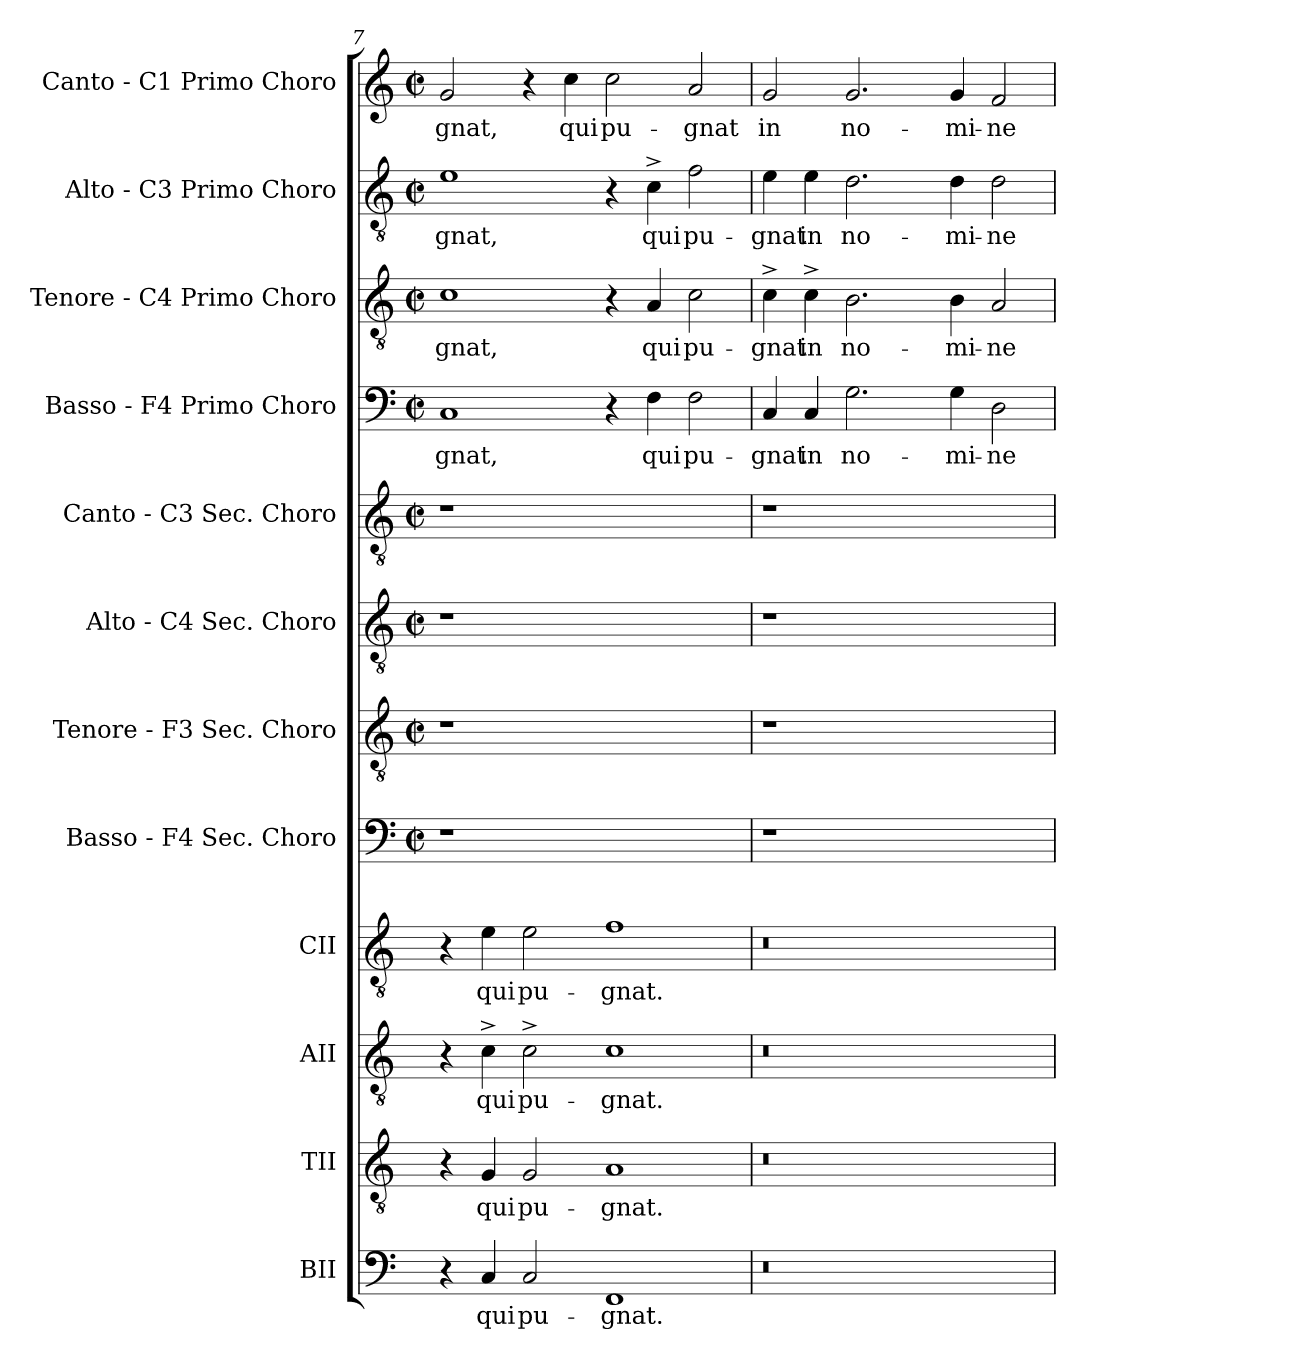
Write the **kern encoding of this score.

**kern	**text	**kern	**text	**kern	**text	**kern	**text	**kern	**kern	**kern	**kern	**kern	**text	**kern	**text	**kern	**text	**kern	**text
*part12	*part12	*part11	*part11	*part10	*part10	*part9	*part9	*part8	*part7	*part6	*part5	*part4	*part4	*part3	*part3	*part2	*part2	*part1	*part1
*staff12	*staff12	*staff11	*staff11	*staff10	*staff10	*staff9	*staff9	*staff8	*staff7	*staff6	*staff5	*staff4	*staff4	*staff3	*staff3	*staff2	*staff2	*staff1	*staff1
*I"BII	*	*I"TII	*	*I"AII	*	*I"CII	*	*I"Basso - F4  Sec. Choro	*I"Tenore - F3  Sec. Choro	*I"Alto - C4  Sec. Choro	*I"Canto - C3  Sec. Choro	*I"Basso - F4  Primo Choro	*	*I"Tenore - C4  Primo Choro	*	*I"Alto - C3  Primo Choro	*	*I"Canto - C1  Primo Choro	*
*I'BII	*	*I'TII	*	*I'AII	*	*I'CII	*	*I'Ch	*I'Ch	*I'Ch	*I'Ch	*I'BI	*	*I'TI	*	*I'AI	*	*I'CI	*
!!LO:LB:g=z
*clefF4	*	*clefGv2	*	*clefGv2	*	*clefGv2	*	*clefF4	*clefGv2	*clefGv2	*clefGv2	*clefF4	*	*clefGv2	*	*clefGv2	*	*clefG2	*
*	*	*	*	*	*	*	*	*M2/2	*M2/2	*M2/2	*M2/2	*M2/2	*	*M2/2	*	*M2/2	*	*M2/2	*
*	*	*	*	*	*	*	*	*met(c|)	*met(c|)	*met(c|)	*met(c|)	*met(c|)	*	*met(c|)	*	*met(c|)	*	*met(c|)	*
=7	=7	=7	=7	=7	=7	=7	=7	=7	=7	=7	=7	=7	=7	=7	=7	=7	=7	=7	=7
!	!	!	!	!	!	!	!	!	!	!	!	!	!LO:LY:b:cj	!	!LO:LY:b:cj	!	!LO:LY:b:cj	!	!LO:LY:b:cj
4r	.	4r	.	4r	.	4r	.	1r	1r	1r	1r	1C	-gnat,	1c	-gnat,	1e	-gnat,	2g/	-gnat,
!	!LO:LY:b:cj	!	!LO:LY:b:cj	!	!LO:LY:b:cj	!	!LO:LY:b:cj	!	!	!	!	!	!	!	!	!	!	!	!
4C/	qui	4G/	qui	4c^<\	qui	4e\	qui	.	.	.	.	.	.	.	.	.	.	.	.
!	!LO:LY:b:cj	!	!LO:LY:b:cj	!	!LO:LY:b:cj	!	!LO:LY:b:cj	!	!	!	!	!	!	!	!	!	!	!	!
2C/	pu-	2G/	pu-	2c^<\	pu-	2e\	pu-	.	.	.	.	.	.	.	.	.	.	4r	.
!	!	!	!	!	!	!	!	!	!	!	!	!	!	!	!	!	!	!	!LO:LY:b:cj
.	.	.	.	.	.	.	.	.	.	.	.	.	.	.	.	.	.	4cc\	qui
!	!LO:LY:b:cj	!	!LO:LY:b:cj	!	!LO:LY:b:cj	!	!LO:LY:b:cj	!	!	!	!	!	!	!	!	!	!	!	!LO:LY:b:cj
1FF	-gnat.	1A	-gnat.	1c	-gnat.	1f	-gnat.	1ryy	1ryy	1ryy	1ryy	4r	.	4r	.	4r	.	2cc\	pu-
!	!	!	!	!	!	!	!	!	!	!	!	!	!LO:LY:b:cj	!	!LO:LY:b:cj	!	!LO:LY:b:cj	!	!
.	.	.	.	.	.	.	.	.	.	.	.	4F\	qui	4A/	qui	4c^<\	qui	.	.
!	!	!	!	!	!	!	!	!	!	!	!	!	!LO:LY:b:cj	!	!LO:LY:b:cj	!	!LO:LY:b:cj	!	!LO:LY:b:cj
.	.	.	.	.	.	.	.	.	.	.	.	2F\	pu-	2c\	pu-	2f\	pu-	2a/	-gnat
=8	=8	=8	=8	=8	=8	=8	=8	=8	=8	=8	=8	=8	=8	=8	=8	=8	=8	=8	=8
!	!	!	!	!	!	!	!	!	!	!	!	!	!LO:LY:b:cj	!	!LO:LY:b:cj	!	!LO:LY:b:cj	!	!LO:LY:b:cj
0r	.	0r	.	0r	.	0r	.	1r	1r	1r	1r	4C/	-gnat	4c^<\	-gnat	4e\	-gnat	2g/	in
!	!	!	!	!	!	!	!	!	!	!	!	!	!LO:LY:b:cj	!	!LO:LY:b:cj	!	!LO:LY:b:cj	!	!
.	.	.	.	.	.	.	.	.	.	.	.	4C/	in	4c^<\	in	4e\	in	.	.
!	!	!	!	!	!	!	!	!	!	!	!	!	!LO:LY:b:cj	!	!LO:LY:b:cj	!	!LO:LY:b:cj	!	!LO:LY:b:cj
.	.	.	.	.	.	.	.	.	.	.	.	2.G\	no-	2.B\	no-	2.d\	no-	2.g/	no-
.	.	.	.	.	.	.	.	1ryy	1ryy	1ryy	1ryy	.	.	.	.	.	.	.	.
!	!	!	!	!	!	!	!	!	!	!	!	!	!LO:LY:b	!	!LO:LY:b	!	!LO:LY:b	!	!LO:LY:b
.	.	.	.	.	.	.	.	.	.	.	.	4G\	-mi-	4B\	-mi-	4d\	-mi-	4g/	-mi-
!	!	!	!	!	!	!	!	!	!	!	!	!	!LO:LY:b:rj	!	!LO:LY:b:rj	!	!LO:LY:b:rj	!	!LO:LY:b:rj
.	.	.	.	.	.	.	.	.	.	.	.	2D\	-ne	2A/	-ne	2d\	-ne	2f/	-ne
=	=	=	=	=	=	=	=	=	=	=	=	=	=	=	=	=	=	=	=
*-	*-	*-	*-	*-	*-	*-	*-	*-	*-	*-	*-	*-	*-	*-	*-	*-	*-	*-	*-
